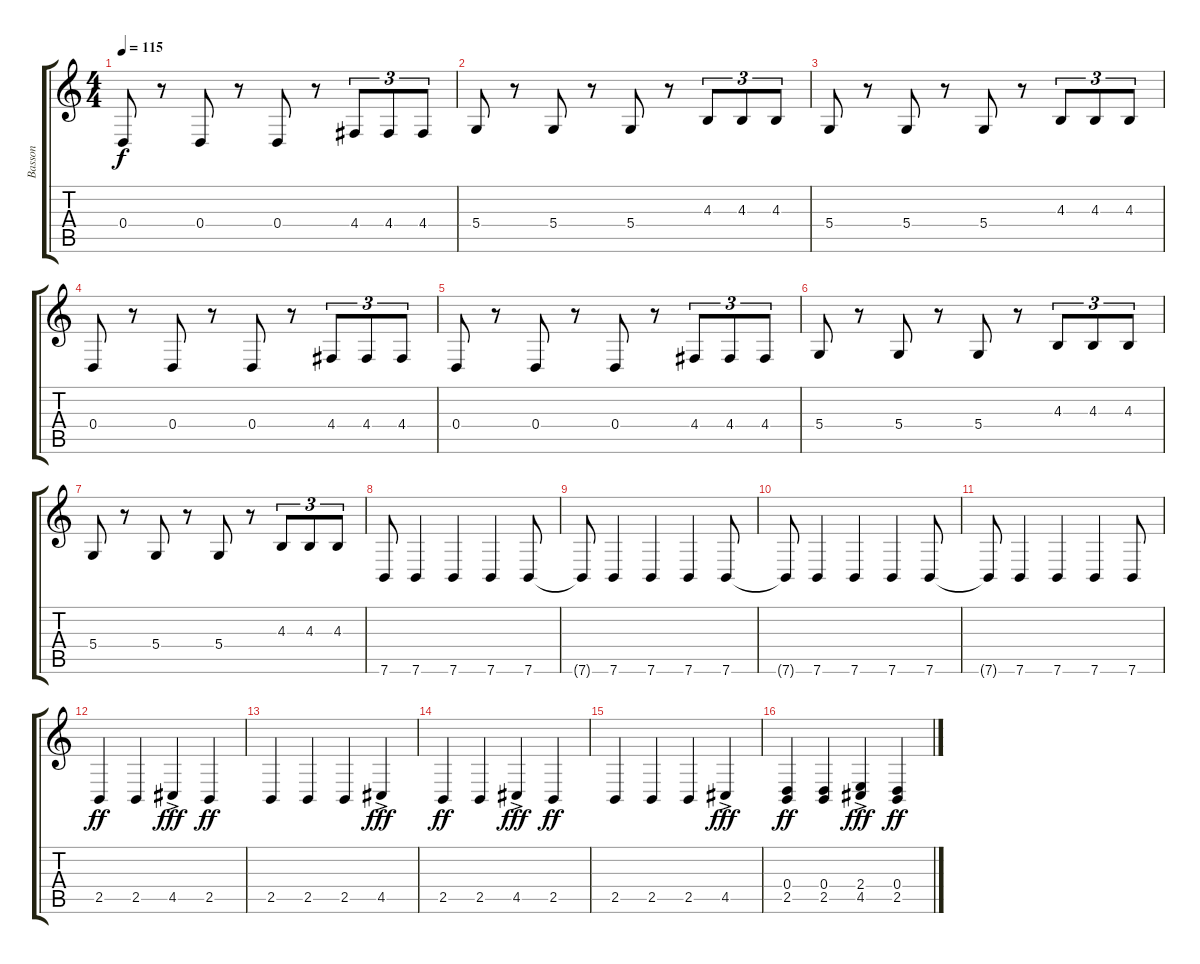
\track ("Basson" "Basson") {instrument bassoon}
\staff {score tabs}
\tuning (E4 B3 G3 D3 A2 E2) {hide}
\ts (4 4)
\tempo 115
\clef g2
\ks c
0.4.8{dy f} r.8 0.4.8 r.8 0.4.8 r.8 4.4.8{tu (3 2)} 4.4.8{tu (3 2)} 4.4.8{tu (3 2)} |
5.4.8 r.8 5.4.8 r.8 5.4.8 r.8 4.3.8{tu (3 2)} 4.3.8{tu (3 2)} 4.3.8{tu (3 2)} |
5.4.8 r.8 5.4.8 r.8 5.4.8 r.8 4.3.8{tu (3 2)} 4.3.8{tu (3 2)} 4.3.8{tu (3 2)} |
0.4.8 r.8 0.4.8 r.8 0.4.8 r.8 4.4.8{tu (3 2)} 4.4.8{tu (3 2)} 4.4.8{tu (3 2)} |
0.4.8 r.8 0.4.8 r.8 0.4.8 r.8 4.4.8{tu (3 2)} 4.4.8{tu (3 2)} 4.4.8{tu (3 2)} |
5.4.8 r.8 5.4.8 r.8 5.4.8 r.8 4.3.8{tu (3 2)} 4.3.8{tu (3 2)} 4.3.8{tu (3 2)} |
5.4.8 r.8 5.4.8 r.8 5.4.8 r.8 4.3.8{tu (3 2)} 4.3.8{tu (3 2)} 4.3.8{tu (3 2)} |
7.6.8 7.6.4 7.6.4 7.6.4 7.6.8 |
7.6{t}.8 7.6.4 7.6.4 7.6.4 7.6.8 |
7.6{t}.8 7.6.4 7.6.4 7.6.4 7.6.8 |
7.6{t}.8 7.6.4 7.6.4 7.6.4 7.6.8 |
2.5.4{dy ff} 2.5.4 4.5{ac}.4{dy fff} 2.5.4{dy ff} |
2.5.4 2.5.4 2.5.4 4.5{ac}.4{dy fff} |
2.5.4{dy ff} 2.5.4 4.5{ac}.4{dy fff} 2.5.4{dy ff} |
2.5.4 2.5.4 2.5.4 4.5{ac}.4{dy fff} |
\section ("" "")
(0.4 2.5).4{dy ff} (0.4 2.5).4 (2.4{ac} 4.5{ac}).4{dy fff} (0.4 2.5).4{dy ff}
